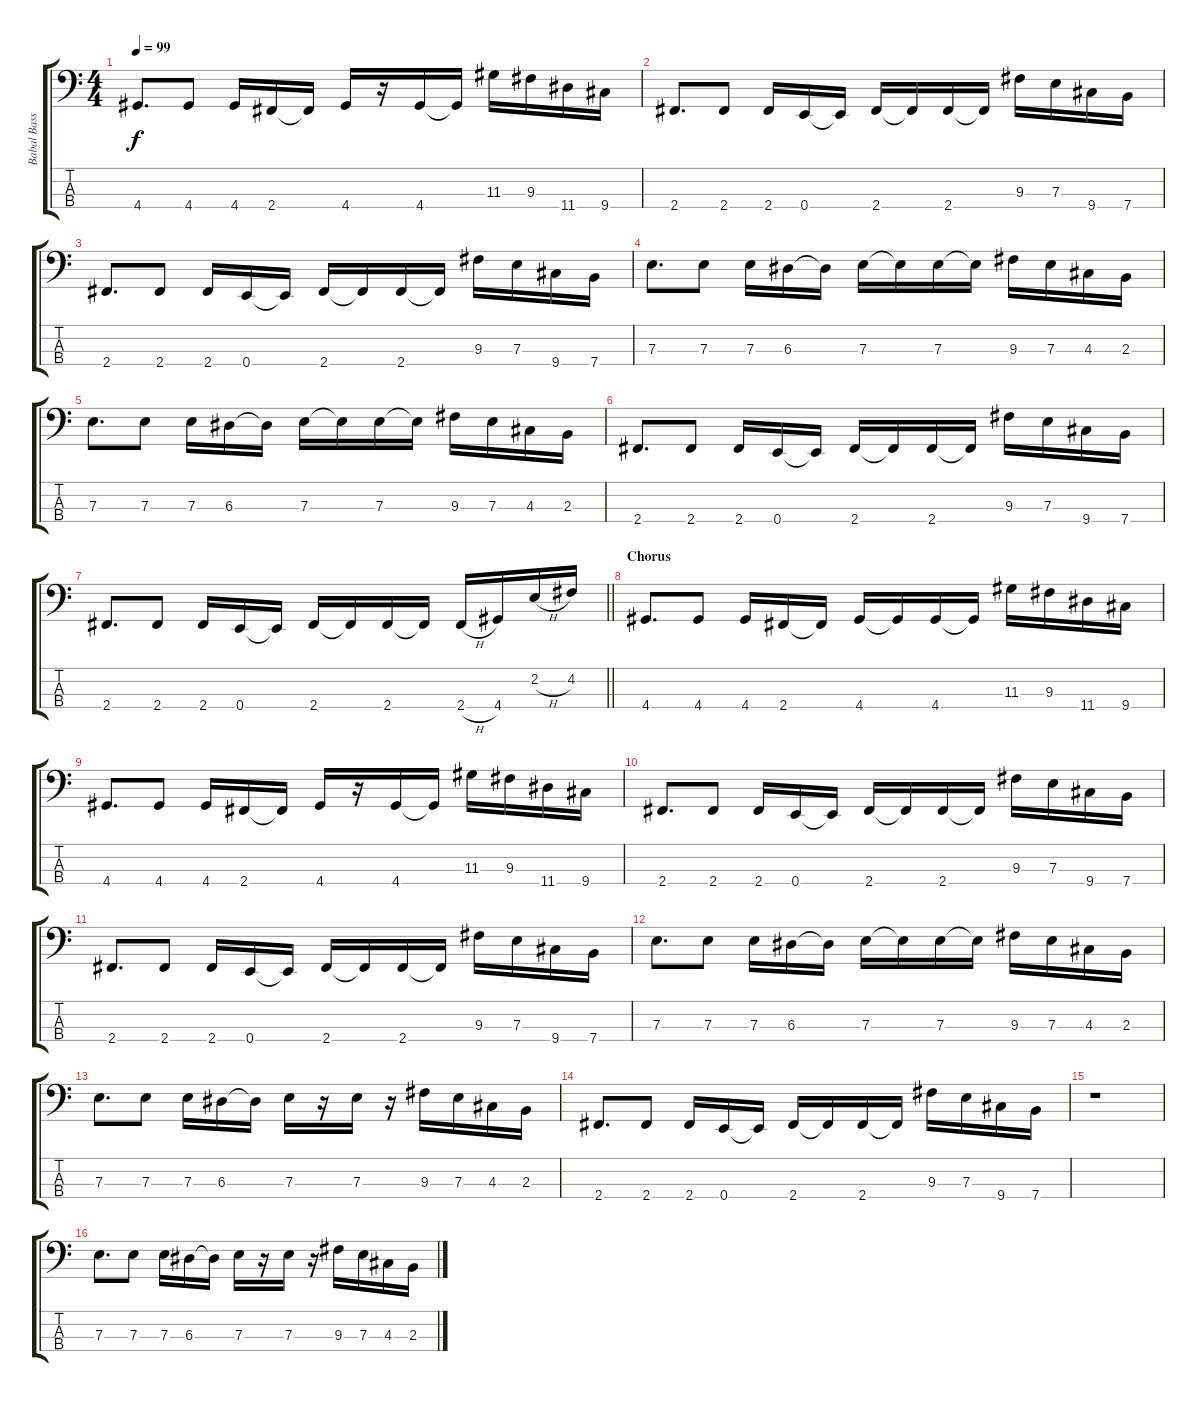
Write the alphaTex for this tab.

\track ("Babal Bass" "Babal Bass") {instrument electricbassfinger}
\staff {score tabs}
\tuning (G2 D2 A1 E1) {hide}
\ts (4 4)
\tempo 99
\clef f4
\ks c
4.4.8{d dy f} 4.4.8 4.4.16 2.4.16 2.4{t}.16 4.4.16 r.16 4.4.16 4.4{t}.16 11.3.16 9.3.16 11.4.16 9.4.16 |
2.4.8{d} 2.4.8 2.4.16 0.4.16 0.4{t}.16 2.4.16 2.4{t}.16 2.4.16 2.4{t}.16 9.3.16 7.3.16 9.4.16 7.4.16 |
2.4.8{d} 2.4.8 2.4.16 0.4.16 0.4{t}.16 2.4.16 2.4{t}.16 2.4.16 2.4{t}.16 9.3.16 7.3.16 9.4.16 7.4.16 |
7.3.8{d} 7.3.8 7.3.16 6.3.16 6.3{t}.16 7.3.16 7.3{t}.16 7.3.16 7.3{t}.16 9.3.16 7.3.16 4.3.16 2.3.16 |
7.3.8{d} 7.3.8 7.3.16 6.3.16 6.3{t}.16 7.3.16 7.3{t}.16 7.3.16 7.3{t}.16 9.3.16 7.3.16 4.3.16 2.3.16 |
2.4.8{d} 2.4.8 2.4.16 0.4.16 0.4{t}.16 2.4.16 2.4{t}.16 2.4.16 2.4{t}.16 9.3.16 7.3.16 9.4.16 7.4.16 |
\barLineRight lightlight
2.4.8{d} 2.4.8 2.4.16 0.4.16 0.4{t}.16 2.4.16 2.4{t}.16 2.4.16 2.4{t}.16 2.4{h}.16 4.4.16 2.2{h}.16 4.2.16 |
\section ("" "Chorus")
4.4.8{d} 4.4.8 4.4.16 2.4.16 2.4{t}.16 4.4.16 4.4{t}.16 4.4.16 4.4{t}.16 11.3.16 9.3.16 11.4.16 9.4.16 |
4.4.8{d} 4.4.8 4.4.16 2.4.16 2.4{t}.16 4.4.16 r.16 4.4.16 4.4{t}.16 11.3.16 9.3.16 11.4.16 9.4.16 |
2.4.8{d} 2.4.8 2.4.16 0.4.16 0.4{t}.16 2.4.16 2.4{t}.16 2.4.16 2.4{t}.16 9.3.16 7.3.16 9.4.16 7.4.16 |
2.4.8{d} 2.4.8 2.4.16 0.4.16 0.4{t}.16 2.4.16 2.4{t}.16 2.4.16 2.4{t}.16 9.3.16 7.3.16 9.4.16 7.4.16 |
7.3.8{d} 7.3.8 7.3.16 6.3.16 6.3{t}.16 7.3.16 7.3{t}.16 7.3.16 7.3{t}.16 9.3.16 7.3.16 4.3.16 2.3.16 |
7.3.8{d} 7.3.8 7.3.16 6.3.16 6.3{t}.16 7.3.16 r.16 7.3.16 r.16 9.3.16 7.3.16 4.3.16 2.3.16 |
2.4.8{d} 2.4.8 2.4.16 0.4.16 0.4{t}.16 2.4.16 2.4{t}.16 2.4.16 2.4{t}.16 9.3.16 7.3.16 9.4.16 7.4.16 |
r.1 |
7.3.8{d} 7.3.8 7.3.16 6.3.16 6.3{t}.16 7.3.16 r.16 7.3.16 r.16 9.3.16 7.3.16 4.3.16 2.3.16
